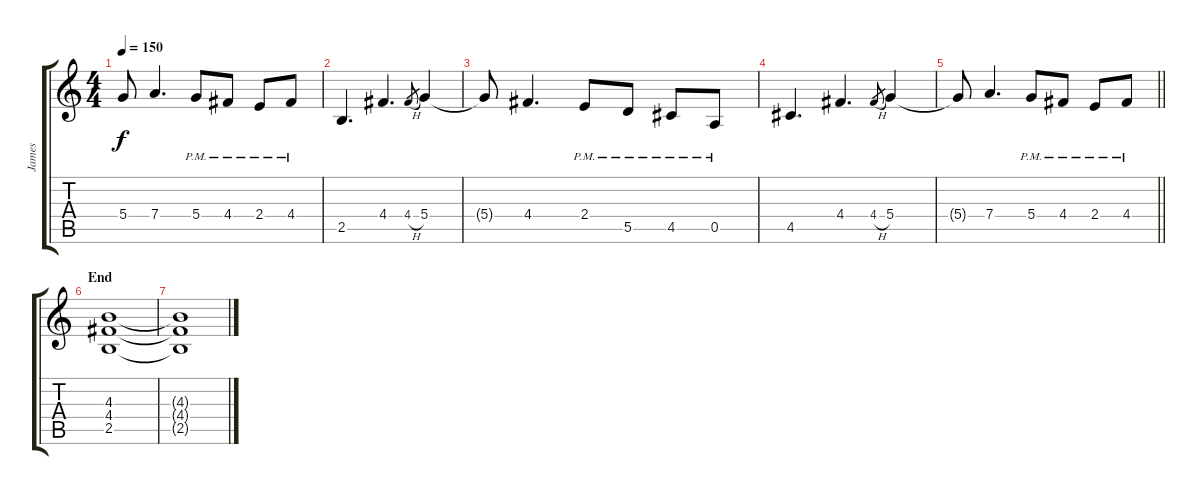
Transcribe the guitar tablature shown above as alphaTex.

\track ("James" "James") {instrument distortionguitar}
\staff {score tabs}
\tuning (E4 B3 G3 D3 A2 E2) {hide}
\ts (4 4)
\tempo 150
\clef g2
\ks c
5.4{t}.8{dy f} 7.4.4{d} 5.4{pm}.8 4.4{pm}.8 2.4{pm}.8 4.4{pm}.8 |
2.5.4{d} 4.4.4{d} 4.4{h}.8{gr} 5.4.4 |
5.4{t}.8 4.4.4{d} 2.4{pm}.8 5.5{pm}.8 4.5{pm}.8 0.5{pm}.8 |
4.5.4{d} 4.4.4{d} 4.4{h}.8{gr} 5.4.4 |
\barLineRight lightlight
5.4{t}.8 7.4.4{d} 5.4{pm}.8 4.4{pm}.8 2.4{pm}.8 4.4{pm}.8 |
\section ("" "End")
(4.3 4.4 2.5).1 |
(4.3{t} 4.4{t} 2.5{t}).1
